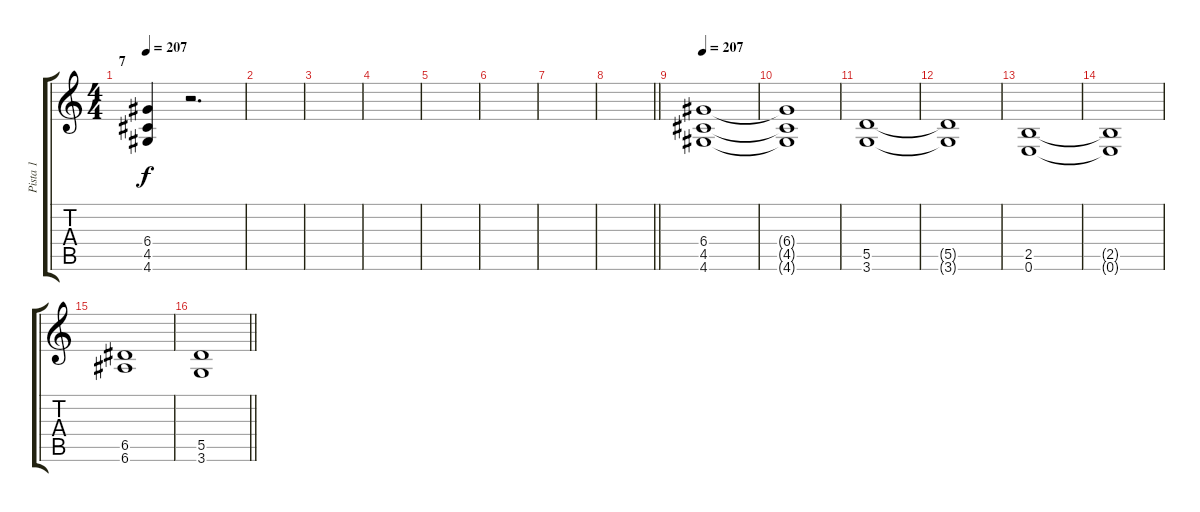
\track ("Pista 1" "Pista 1") {instrument overdrivenguitar}
\staff {score tabs}
\tuning (E4 B3 G3 D3 A2 E2) {hide}
\ts (4 4)
\section ("" "7")
\tempo 207
\clef g2
\ks c
(6.4 4.5 4.6).4{dy f} r.2{d} |
|
|
|
|
|
|
\barLineRight lightlight
|
\tempo 207
(6.4 4.5 4.6).1 |
(6.4{t} 4.5{t} 4.6{t}).1 |
(5.5 3.6).1 |
(5.5{t} 3.6{t}).1 |
(2.5 0.6).1 |
(2.5{t} 0.6{t}).1 |
(6.5 6.6).1 |
\barLineRight lightlight
(5.5 3.6).1
